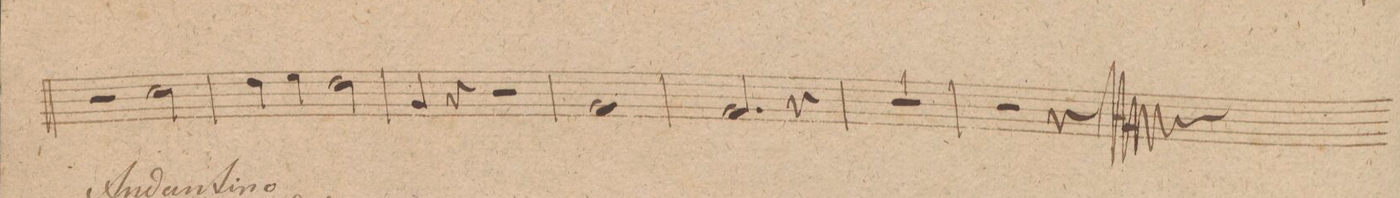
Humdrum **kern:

**kern	**dynam
*I"Corno. 2do in D.	*
*clefG2	*
*k[f#c#]	*
*met(c|)	*
*M2/2	*
2r	.
2d\	.
=58	=58
4e\	.
4f#\	.
2e\	.
=59	=59
4A/	.
4r	.
2r	.
=60	=60
1A	.
=61	=61
2.A/	.
4r	.
=62	=62
1r	.
=63	=63
2r	.
4r	.
4ryy	.
=64||	=64||
*M3/4	*
*-	*-
